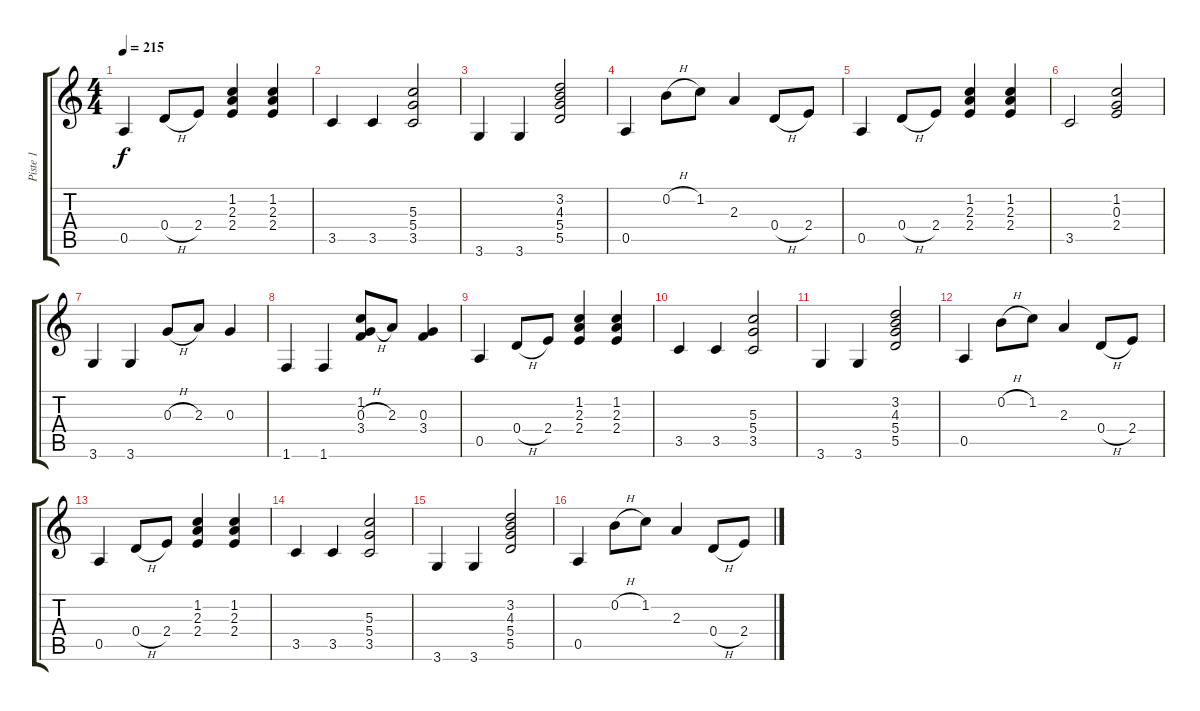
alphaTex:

\track ("Piste 1" "Piste 1") {instrument acousticguitarnylon}
\staff {score tabs}
\tuning (E4 B3 G3 D3 A2 E2) {hide}
\ts (4 4)
\tempo 215
\clef g2
\ks c
0.5.4{dy f} 0.4{h}.8 2.4.8 (1.2 2.3 2.4).4 (1.2 2.3 2.4).4 |
3.5.4 3.5.4 (5.3 5.4 3.5).2 |
3.6.4 3.6.4 (3.2 4.3 5.4 5.5).2 |
0.5.4 0.2{h}.8 1.2.8 2.3.4 0.4{h}.8 2.4.8 |
0.5.4 0.4{h}.8 2.4.8 (1.2 2.3 2.4).4 (1.2 2.3 2.4).4 |
3.5.2 (1.2 0.3 2.4).2 |
3.6.4 3.6.4 0.3{h}.8 2.3.8 0.3.4 |
1.6.4 1.6.4 (1.2 0.3{h} 3.4).8 2.3.8 (0.3 3.4).4 |
0.5.4 0.4{h}.8 2.4.8 (1.2 2.3 2.4).4 (1.2 2.3 2.4).4 |
3.5.4 3.5.4 (5.3 5.4 3.5).2 |
3.6.4 3.6.4 (3.2 4.3 5.4 5.5).2 |
0.5.4 0.2{h}.8 1.2.8 2.3.4 0.4{h}.8 2.4.8 |
0.5.4 0.4{h}.8 2.4.8 (1.2 2.3 2.4).4 (1.2 2.3 2.4).4 |
3.5.4 3.5.4 (5.3 5.4 3.5).2 |
3.6.4 3.6.4 (3.2 4.3 5.4 5.5).2 |
0.5.4 0.2{h}.8 1.2.8 2.3.4 0.4{h}.8 2.4.8
